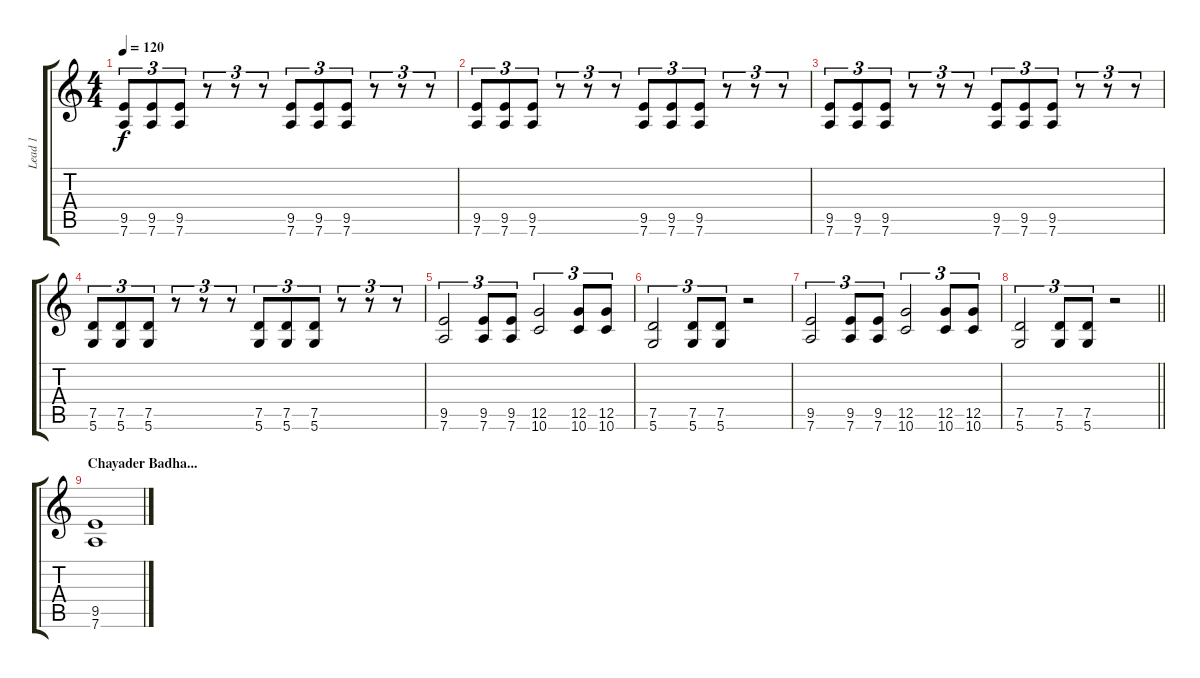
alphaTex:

\track ("Lead 1" "Lead 1") {instrument distortionguitar}
\staff {score tabs}
\tuning (D4 A3 F3 C3 G2 D2) {hide}
\ts (4 4)
\tempo 120
\clef g2
\ks c
(9.5 7.6).8{tu (3 2) dy f} (9.5 7.6).8{tu (3 2)} (9.5 7.6).8{tu (3 2)} r.8{tu (3 2)} r.8{tu (3 2)} r.8{tu (3 2)} (9.5 7.6).8{tu (3 2)} (9.5 7.6).8{tu (3 2)} (9.5 7.6).8{tu (3 2)} r.8{tu (3 2)} r.8{tu (3 2)} r.8{tu (3 2)} |
(9.5 7.6).8{tu (3 2)} (9.5 7.6).8{tu (3 2)} (9.5 7.6).8{tu (3 2)} r.8{tu (3 2)} r.8{tu (3 2)} r.8{tu (3 2)} (9.5 7.6).8{tu (3 2)} (9.5 7.6).8{tu (3 2)} (9.5 7.6).8{tu (3 2)} r.8{tu (3 2)} r.8{tu (3 2)} r.8{tu (3 2)} |
(9.5 7.6).8{tu (3 2)} (9.5 7.6).8{tu (3 2)} (9.5 7.6).8{tu (3 2)} r.8{tu (3 2)} r.8{tu (3 2)} r.8{tu (3 2)} (9.5 7.6).8{tu (3 2)} (9.5 7.6).8{tu (3 2)} (9.5 7.6).8{tu (3 2)} r.8{tu (3 2)} r.8{tu (3 2)} r.8{tu (3 2)} |
(7.5 5.6).8{tu (3 2)} (7.5 5.6).8{tu (3 2)} (7.5 5.6).8{tu (3 2)} r.8{tu (3 2)} r.8{tu (3 2)} r.8{tu (3 2)} (7.5 5.6).8{tu (3 2)} (7.5 5.6).8{tu (3 2)} (7.5 5.6).8{tu (3 2)} r.8{tu (3 2)} r.8{tu (3 2)} r.8{tu (3 2)} |
(9.5 7.6).2{tu (3 2)} (9.5 7.6).8{tu (3 2)} (9.5 7.6).8{tu (3 2)} (12.5 10.6).2{tu (3 2)} (12.5 10.6).8{tu (3 2)} (12.5 10.6).8{tu (3 2)} |
(7.5 5.6).2{tu (3 2)} (7.5 5.6).8{tu (3 2)} (7.5 5.6).8{tu (3 2)} r.2 |
(9.5 7.6).2{tu (3 2)} (9.5 7.6).8{tu (3 2)} (9.5 7.6).8{tu (3 2)} (12.5 10.6).2{tu (3 2)} (12.5 10.6).8{tu (3 2)} (12.5 10.6).8{tu (3 2)} |
\barLineRight lightlight
(7.5 5.6).2{tu (3 2)} (7.5 5.6).8{tu (3 2)} (7.5 5.6).8{tu (3 2)} r.2 |
\section ("" "Chayader Badha...")
(9.5 7.6).1
